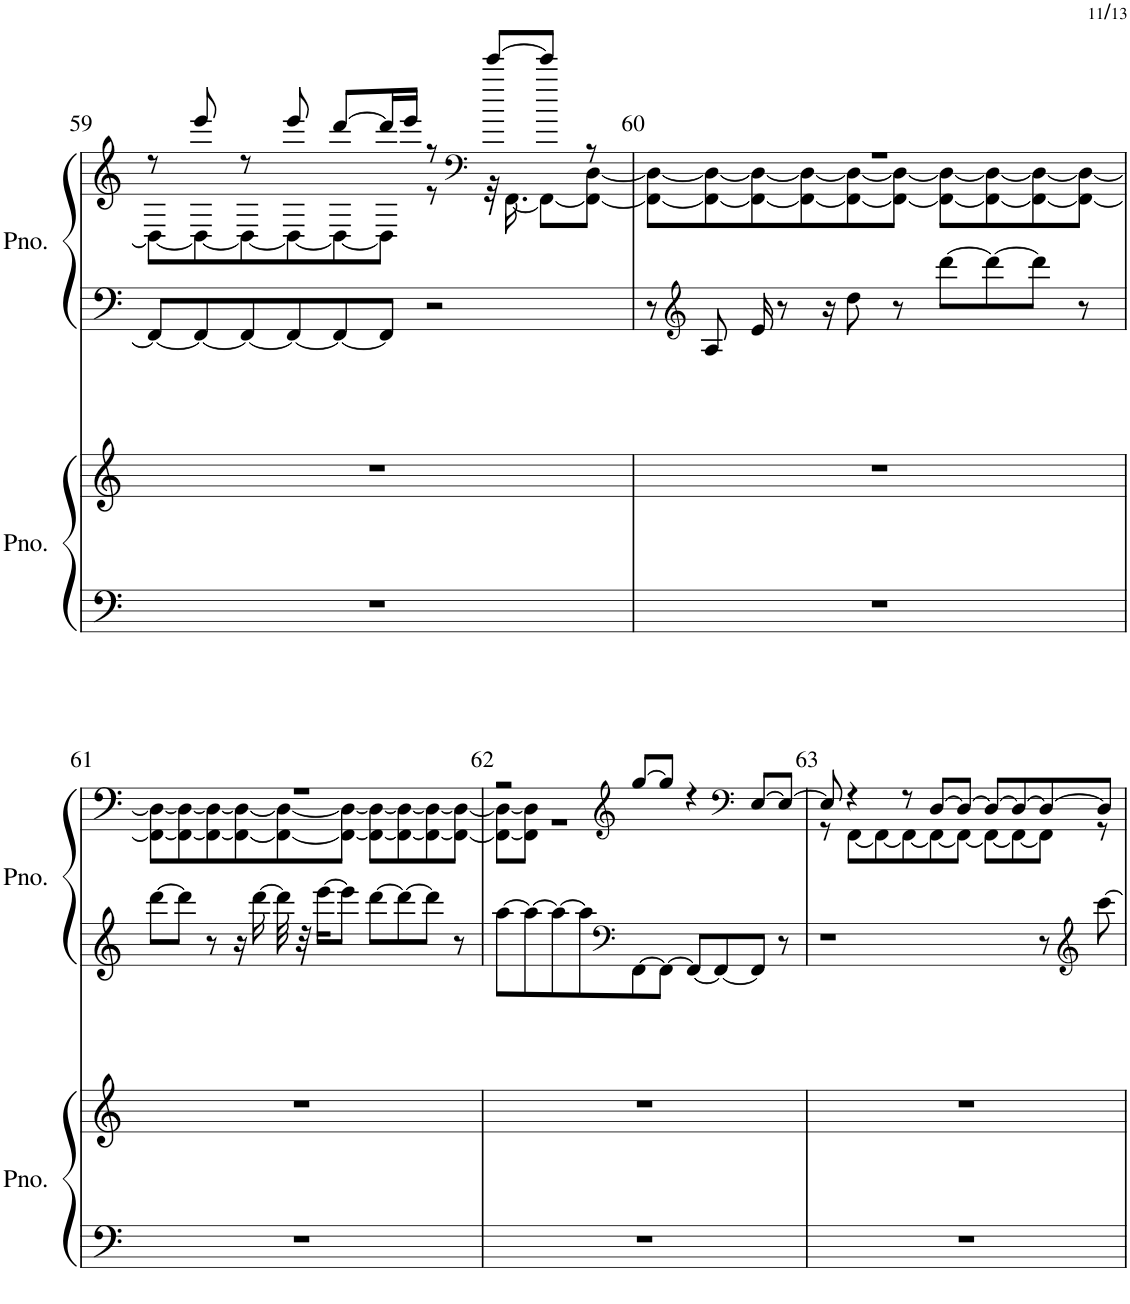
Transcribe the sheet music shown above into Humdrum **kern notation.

**kern	**kern	**kern	**kern
*part2	*part2	*part1	*part1
*staff4	*staff3	*staff2	*staff1
*I"ピアノ	*	*I"ピアノ	*
!!LO:PB:g=z
*clefF4	*clefG2	*clefF4	*clefG2
*k[]	*k[]	*k[]	*k[]
*M5/4	*M5/4	*M5/4	*M5/4
=59	=59	=59	=59
*	*	*	*^
4%5r	4%5r	8FF/L_	8r	8D\L_
.	.	8FF/_	8eee/	8D\_
.	.	8FF/_	8r	8D\_
.	.	8FF/_	8eee/	8D\_
.	.	8FF/_	[8ddd/L	8D\_
.	.	8FF/J]	16ddd/L]	8D\J]
.	.	.	16eee/JJ	.
.	.	2r	8r	8r
*	*	*	*clefF4	*
.	.	.	[8eee/L	32r
.	.	.	.	[16.FF\
.	.	.	8eee/J]	8FF\L_
.	.	.	8r	8FF\_ [8D\J
=60	=60	=60	=60	=60
4%5r	4%5r	8r	4%5r	8FF\_ 8D\_L
*	*	*clefG2	*	*
.	.	8A/	.	8FF\_ 8D\_
.	.	16e/	.	8FF\_ 8D\_
.	.	8r	.	.
.	.	.	.	8FF\_ 8D\_
.	.	16r	.	.
.	.	8dd\	.	8FF\_ 8D\_
.	.	8r	.	8FF\_ 8D\_J
.	.	[8ddd\L	.	8FF\_ 8D\_L
.	.	8ddd\_	.	8FF\_ 8D\_
.	.	8ddd\J]	.	8FF\_ 8D\_
.	.	8r	.	8FF\_ 8D\_J
!!LO:LB:g=z	!!
=61	=61	=61	=61	=61
4%5r	4%5r	[8ddd\L	4%5r	8FF\_ 8D\_L
.	.	8ddd\J]	.	8FF\_ 8D\_
.	.	8r	.	8FF\_ 8D\_
.	.	16r	.	8FF\_ 8D\_
.	.	[16ddd\	.	.
.	.	32ddd\]	.	8FF\_ 8D\_
.	.	32r	.	.
.	.	[16eee\KL	.	.
.	.	8eee\J]	.	8FF\_ 8D\_J
.	.	[8ddd\L	.	8FF\_ 8D\_L
.	.	8ddd\_	.	8FF\_ 8D\_
.	.	8ddd\J]	.	8FF\_ 8D\_
.	.	8r	.	8FF\_ 8D\_J
=62	=62	=62	=62	=62
4%5r	4%5r	[8aa\L	2r	8FF\_ 8D\_L
.	.	8aa\_	.	8FF\] 8D\]J
.	.	8aa\_	.	1r
.	.	8aa\]	.	.
*	*	*clefF4	*clefG2	*
.	.	[8FF\	[8gg/L	.
.	.	8FF\J_	8gg/J]	.
.	.	8FF/L_	4r	.
.	.	8FF/_	.	.
*	*	*	*clefF4	*
.	.	8FF/J]	[8E/L	.
.	.	8r	8E/J_	.
=63	=63	=63	=63	=63
4%5r	4%5r	1r	8E/]	8r
.	.	.	4r	[8FF\L
.	.	.	.	8FF\_
.	.	.	8r	8FF\_
.	.	.	[8D/L	8FF\_
.	.	.	8D/J_	8FF\J_
.	.	.	8D/L_	8FF\L_
.	.	.	8D/_	8FF\_
.	.	8r	8D/_	8FF\J]
*	*	*clefG2	*	*
.	.	[8ccc\	8D/J]	8r
*	*	*	*v	*v
=	=	=	=
*-	*-	*-	*-
